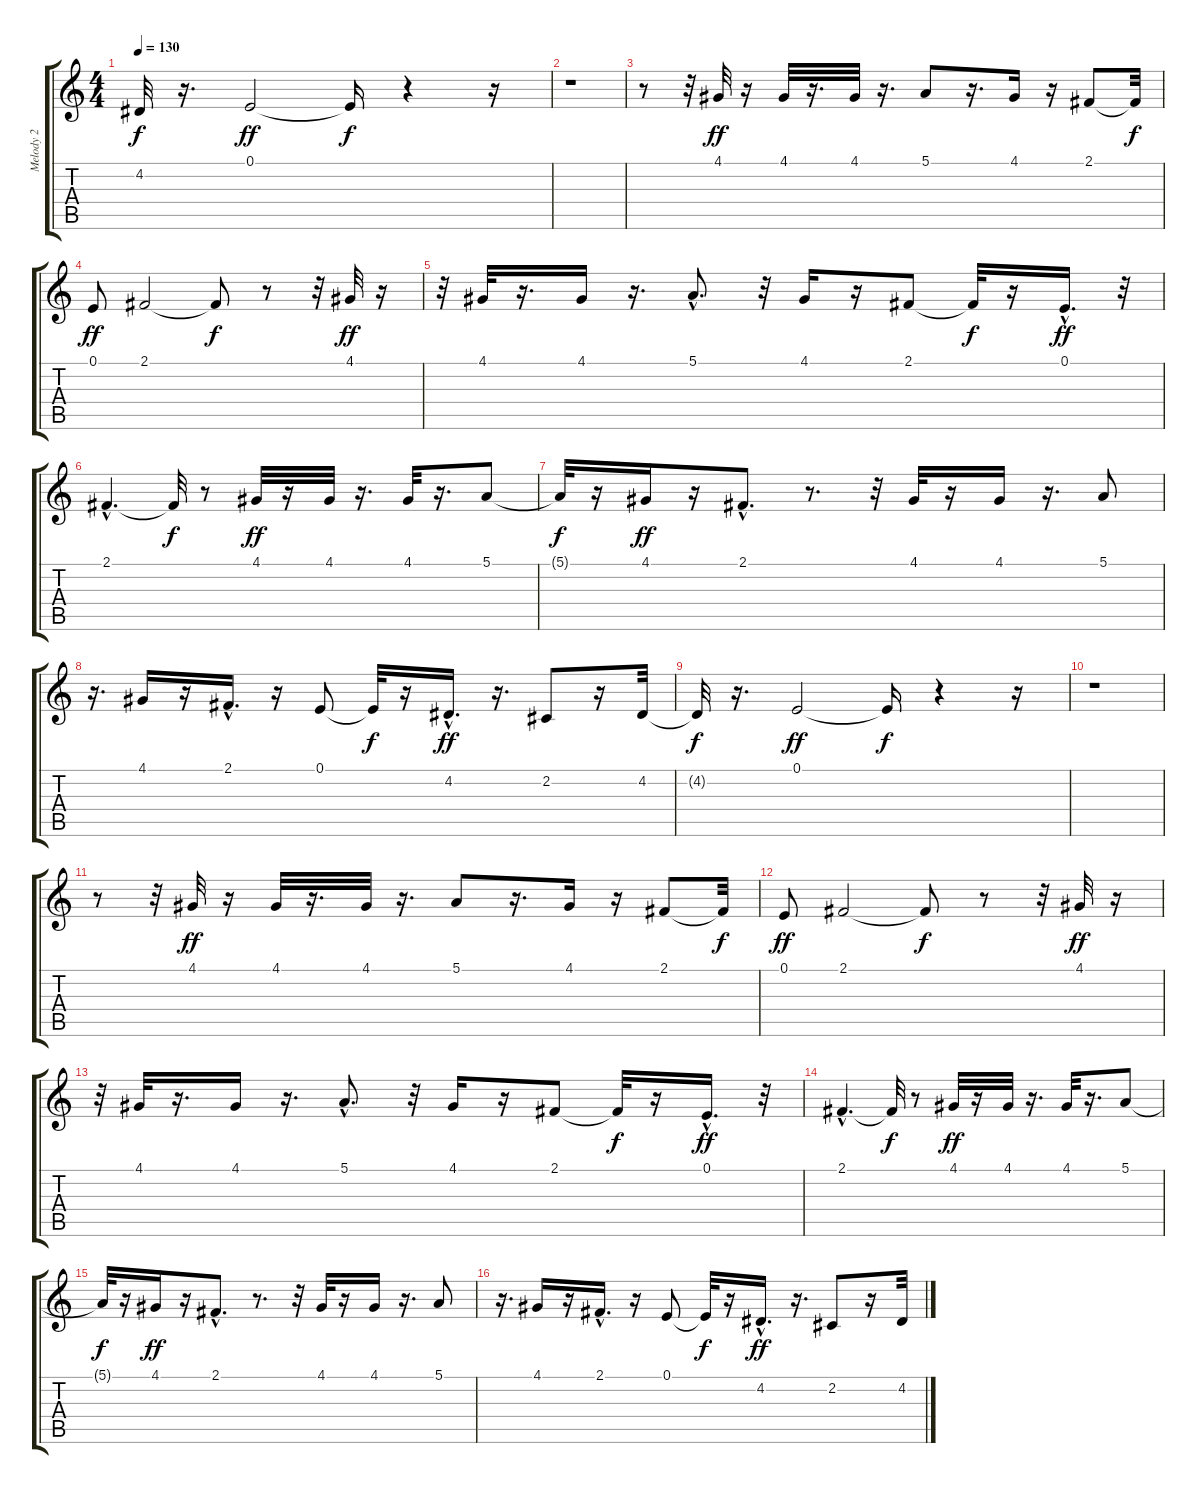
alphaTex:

\track ("Melody 2" "Melody 2") {instrument lead4chiff}
\staff {score tabs}
\tuning (E4 B3 G3 D3 A2 E2) {hide}
\ts (4 4)
\tempo 130
\clef g2
\ks c
4.2{t}.32{dy f} r.16{d} 0.1.2{dy ff} 0.1{t}.16{dy f} r.4 r.16 |
r.1 |
r.8 r.32 4.1.32{dy ff} r.16 4.1.32 r.16{d} 4.1.32 r.16{d} 5.1.8 r.16{d} 4.1.16 r.16 2.1.8 2.1{t}.32{dy f} |
0.1.8{dy ff} 2.1.2 2.1{t}.8{dy f} r.8 r.32 4.1.32{dy ff} r.16 |
r.32 4.1.32 r.16{d} 4.1.16 r.16{d} 5.1{hac}.8{d} r.32 4.1.16 r.16 2.1.8 2.1{t}.32{dy f} r.16 0.1{hac}.16{d dy ff} r.32 |
2.1{hac}.4{d} 2.1{t}.32{dy f} r.8 4.1.32{dy ff} r.16 4.1.32 r.16{d} 4.1.32 r.16{d} 5.1.8 |
5.1{t}.32{dy f} r.16 4.1.16{dy ff} r.16 2.1{hac}.8{d} r.8{d} r.32 4.1.32 r.16 4.1.16 r.16{d} 5.1.8 |
r.16{d} 4.1.16 r.16 2.1{hac}.16{d} r.16 0.1.8 0.1{t}.32{dy f} r.16 4.2{hac}.16{d dy ff} r.16{d} 2.2.8 r.16 4.2.32 |
4.2{t}.32{dy f} r.16{d} 0.1.2{dy ff} 0.1{t}.16{dy f} r.4 r.16 |
r.1 |
r.8 r.32 4.1.32{dy ff} r.16 4.1.32 r.16{d} 4.1.32 r.16{d} 5.1.8 r.16{d} 4.1.16 r.16 2.1.8 2.1{t}.32{dy f} |
0.1.8{dy ff} 2.1.2 2.1{t}.8{dy f} r.8 r.32 4.1.32{dy ff} r.16 |
r.32 4.1.32 r.16{d} 4.1.16 r.16{d} 5.1{hac}.8{d} r.32 4.1.16 r.16 2.1.8 2.1{t}.32{dy f} r.16 0.1{hac}.16{d dy ff} r.32 |
2.1{hac}.4{d} 2.1{t}.32{dy f} r.8 4.1.32{dy ff} r.16 4.1.32 r.16{d} 4.1.32 r.16{d} 5.1.8 |
5.1{t}.32{dy f} r.16 4.1.16{dy ff} r.16 2.1{hac}.8{d} r.8{d} r.32 4.1.32 r.16 4.1.16 r.16{d} 5.1.8 |
r.16{d} 4.1.16 r.16 2.1{hac}.16{d} r.16 0.1.8 0.1{t}.32{dy f} r.16 4.2{hac}.16{d dy ff} r.16{d} 2.2.8 r.16 4.2.32
